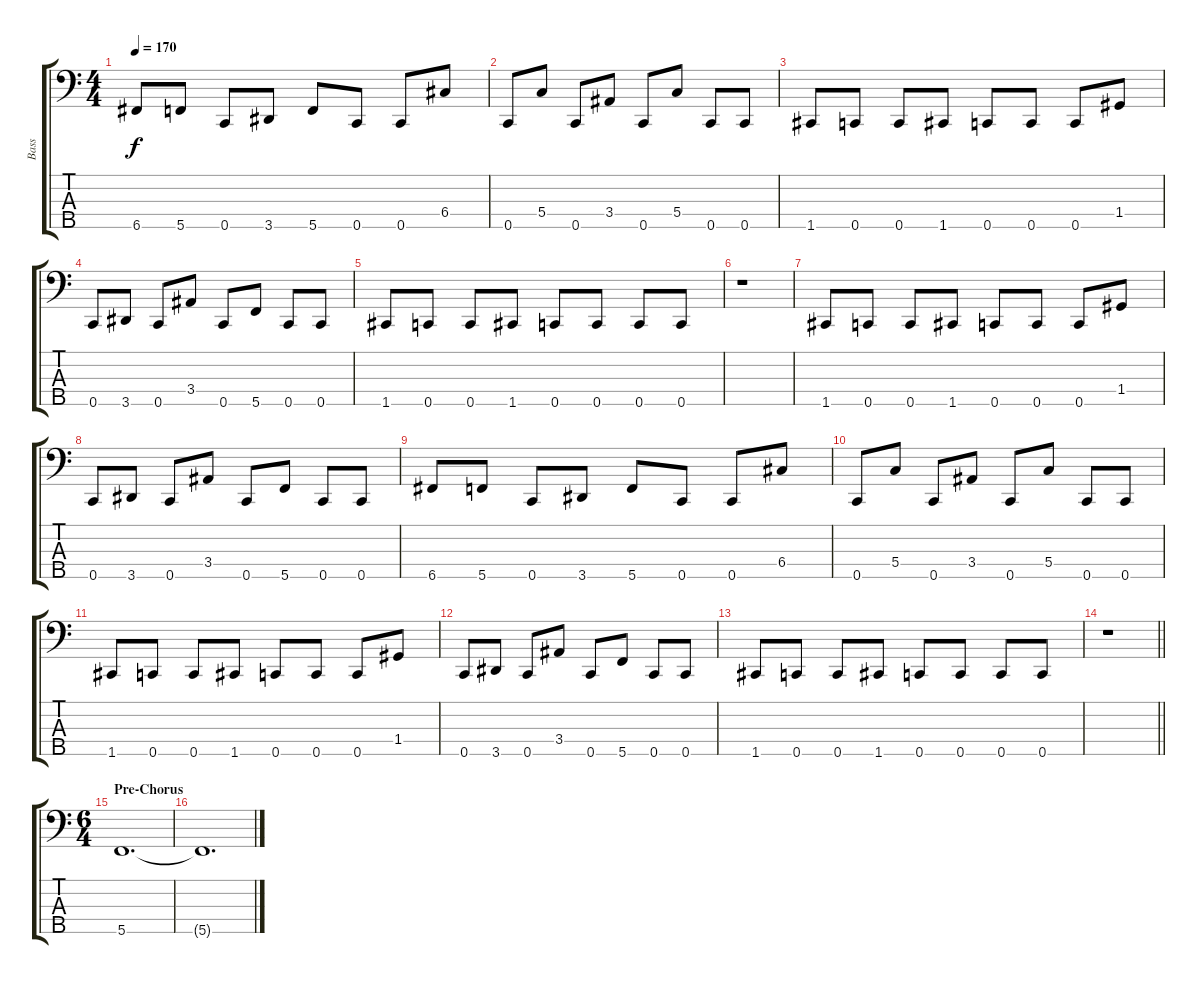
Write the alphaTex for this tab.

\track ("Bass" "Bass") {instrument electricbasspick}
\staff {score tabs}
\tuning (Bb2 F2 C2 G1 C1) {hide}
\ts (4 4)
\tempo 170
\clef f4
\ks c
6.5.8{dy f} 5.5.8 0.5.8 3.5.8 5.5.8 0.5.8 0.5.8 6.4.8 |
0.5.8 5.4.8 0.5.8 3.4.8 0.5.8 5.4.8 0.5.8 0.5.8 |
1.5.8 0.5.8 0.5.8 1.5.8 0.5.8 0.5.8 0.5.8 1.4.8 |
0.5.8 3.5.8 0.5.8 3.4.8 0.5.8 5.5.8 0.5.8 0.5.8 |
1.5.8 0.5.8 0.5.8 1.5.8 0.5.8 0.5.8 0.5.8 0.5.8 |
r.1 |
1.5.8 0.5.8 0.5.8 1.5.8 0.5.8 0.5.8 0.5.8 1.4.8 |
0.5.8 3.5.8 0.5.8 3.4.8 0.5.8 5.5.8 0.5.8 0.5.8 |
6.5.8 5.5.8 0.5.8 3.5.8 5.5.8 0.5.8 0.5.8 6.4.8 |
0.5.8 5.4.8 0.5.8 3.4.8 0.5.8 5.4.8 0.5.8 0.5.8 |
1.5.8 0.5.8 0.5.8 1.5.8 0.5.8 0.5.8 0.5.8 1.4.8 |
0.5.8 3.5.8 0.5.8 3.4.8 0.5.8 5.5.8 0.5.8 0.5.8 |
1.5.8 0.5.8 0.5.8 1.5.8 0.5.8 0.5.8 0.5.8 0.5.8 |
\barLineRight lightlight
r.1 |
\ts (6 4)
\section ("" "Pre-Chorus")
5.5.1{d} |
5.5{t}.1{d}
